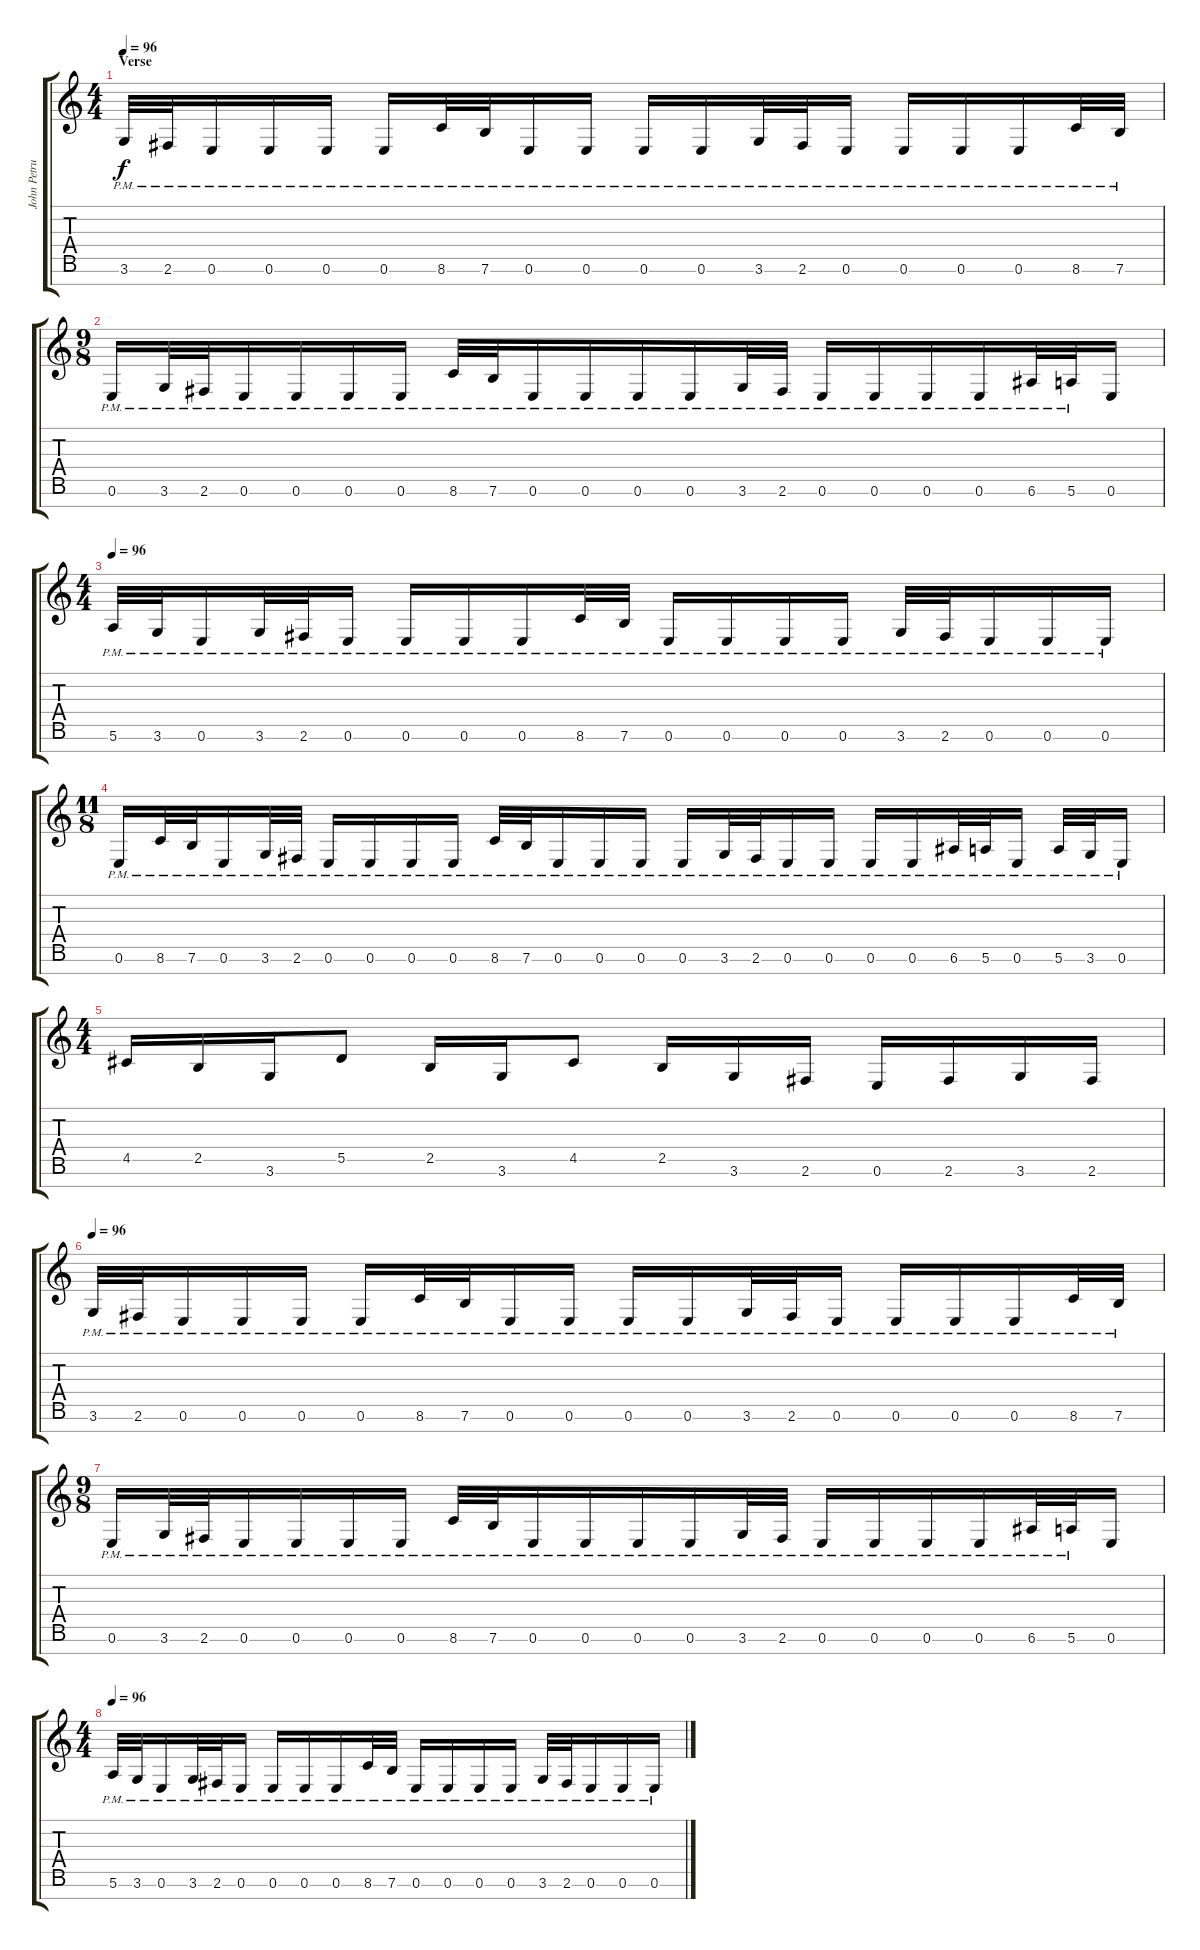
\track ("John Petrucci" "John Petru") {instrument distortionguitar}
\staff {score tabs}
\tuning (E4 B3 G3 D3 A2 E2 B1) {hide}
\ts (4 4)
\section ("" "Verse")
\tempo 96
\clef g2
\ks c
3.6{pm}.32{dy f} 2.6{pm}.32 0.6{pm}.16 0.6{pm}.16 0.6{pm}.16 0.6{pm}.16 8.6{pm}.32 7.6{pm}.32 0.6{pm}.16 0.6{pm}.16 0.6{pm}.16 0.6{pm}.16 3.6{pm}.32 2.6{pm}.32 0.6{pm}.16 0.6{pm}.16 0.6{pm}.16 0.6{pm}.16 8.6{pm}.32 7.6{pm}.32 |
\ts (9 8)
0.6{pm}.16 3.6{pm}.32 2.6{pm}.32 0.6{pm}.16 0.6{pm}.16 0.6{pm}.16 0.6{pm}.16 8.6{pm}.32 7.6{pm}.32 0.6{pm}.16 0.6{pm}.16 0.6{pm}.16 0.6{pm}.16 3.6{pm}.32 2.6{pm}.32 0.6{pm}.16 0.6{pm}.16 0.6{pm}.16 0.6{pm}.16 6.6{pm}.32 5.6{pm}.32 0.6.16 |
\ts (4 4)
\tempo 96
5.6{pm}.32 3.6{pm}.32 0.6{pm}.16 3.6{pm}.32 2.6{pm}.32 0.6{pm}.16 0.6{pm}.16 0.6{pm}.16 0.6{pm}.16 8.6{pm}.32 7.6{pm}.32 0.6{pm}.16 0.6{pm}.16 0.6{pm}.16 0.6{pm}.16 3.6{pm}.32 2.6{pm}.32 0.6{pm}.16 0.6{pm}.16 0.6{pm}.16 |
\ts (11 8)
0.6{pm}.16 8.6{pm}.32 7.6{pm}.32 0.6{pm}.16 3.6{pm}.32 2.6{pm}.32 0.6{pm}.16 0.6{pm}.16 0.6{pm}.16 0.6{pm}.16 8.6{pm}.32 7.6{pm}.32 0.6{pm}.16 0.6{pm}.16 0.6{pm}.16 0.6{pm}.16 3.6{pm}.32 2.6{pm}.32 0.6{pm}.16 0.6{pm}.16 0.6{pm}.16 0.6{pm}.16 6.6{pm}.32 5.6{pm}.32 0.6{pm}.16 5.6{pm}.32 3.6{pm}.32 0.6{pm}.16 |
\ts (4 4)
4.5.16 2.5.16 3.6.16 5.5.8 2.5.16 3.6.16 4.5.8 2.5.16 3.6.16 2.6.16 0.6.16 2.6.16 3.6.16 2.6.16 |
\tempo 96
3.6{pm}.32 2.6{pm}.32 0.6{pm}.16 0.6{pm}.16 0.6{pm}.16 0.6{pm}.16 8.6{pm}.32 7.6{pm}.32 0.6{pm}.16 0.6{pm}.16 0.6{pm}.16 0.6{pm}.16 3.6{pm}.32 2.6{pm}.32 0.6{pm}.16 0.6{pm}.16 0.6{pm}.16 0.6{pm}.16 8.6{pm}.32 7.6{pm}.32 |
\ts (9 8)
0.6{pm}.16 3.6{pm}.32 2.6{pm}.32 0.6{pm}.16 0.6{pm}.16 0.6{pm}.16 0.6{pm}.16 8.6{pm}.32 7.6{pm}.32 0.6{pm}.16 0.6{pm}.16 0.6{pm}.16 0.6{pm}.16 3.6{pm}.32 2.6{pm}.32 0.6{pm}.16 0.6{pm}.16 0.6{pm}.16 0.6{pm}.16 6.6{pm}.32 5.6{pm}.32 0.6.16 |
\ts (4 4)
\tempo 96
5.6{pm}.32 3.6{pm}.32 0.6{pm}.16 3.6{pm}.32 2.6{pm}.32 0.6{pm}.16 0.6{pm}.16 0.6{pm}.16 0.6{pm}.16 8.6{pm}.32 7.6{pm}.32 0.6{pm}.16 0.6{pm}.16 0.6{pm}.16 0.6{pm}.16 3.6{pm}.32 2.6{pm}.32 0.6{pm}.16 0.6{pm}.16 0.6{pm}.16
